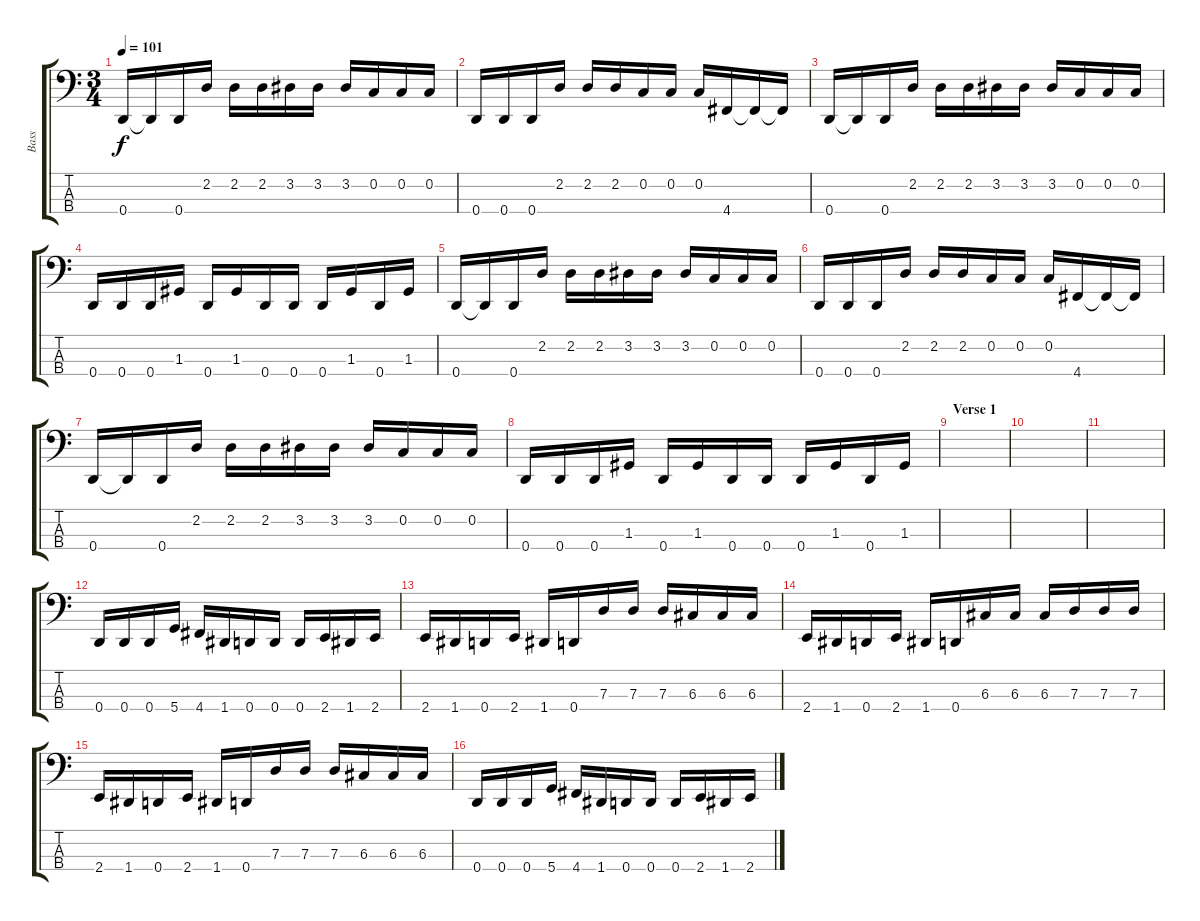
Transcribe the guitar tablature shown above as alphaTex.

\track ("Bass" "Bass") {instrument slapbass2}
\staff {score tabs}
\tuning (F2 C2 G1 D1) {hide}
\ts (3 4)
\tempo 101
\clef f4
\ks c
0.4.16{dy f} 0.4{t}.16 0.4.16 2.2.16 2.2.16 2.2.16 3.2.16 3.2.16 3.2.16 0.2.16 0.2.16 0.2.16 |
0.4.16 0.4.16 0.4.16 2.2.16 2.2.16 2.2.16 0.2.16 0.2.16 0.2.16 4.4.16 4.4{t}.16 4.4{t}.16 |
0.4.16 0.4{t}.16 0.4.16 2.2.16 2.2.16 2.2.16 3.2.16 3.2.16 3.2.16 0.2.16 0.2.16 0.2.16 |
0.4.16 0.4.16 0.4.16 1.3.16 0.4.16 1.3.16 0.4.16 0.4.16 0.4.16 1.3.16 0.4.16 1.3.16 |
0.4.16 0.4{t}.16 0.4.16 2.2.16 2.2.16 2.2.16 3.2.16 3.2.16 3.2.16 0.2.16 0.2.16 0.2.16 |
0.4.16 0.4.16 0.4.16 2.2.16 2.2.16 2.2.16 0.2.16 0.2.16 0.2.16 4.4.16 4.4{t}.16 4.4{t}.16 |
0.4.16 0.4{t}.16 0.4.16 2.2.16 2.2.16 2.2.16 3.2.16 3.2.16 3.2.16 0.2.16 0.2.16 0.2.16 |
0.4.16 0.4.16 0.4.16 1.3.16 0.4.16 1.3.16 0.4.16 0.4.16 0.4.16 1.3.16 0.4.16 1.3.16 |
\section ("" "Verse 1")
|
|
|
0.4.16 0.4.16 0.4.16 5.4.16 4.4.16 1.4.16 0.4.16 0.4.16 0.4.16 2.4.16 1.4.16 2.4.16 |
2.4.16 1.4.16 0.4.16 2.4.16 1.4.16 0.4.16 7.3.16 7.3.16 7.3.16 6.3.16 6.3.16 6.3.16 |
2.4.16 1.4.16 0.4.16 2.4.16 1.4.16 0.4.16 6.3.16 6.3.16 6.3.16 7.3.16 7.3.16 7.3.16 |
2.4.16 1.4.16 0.4.16 2.4.16 1.4.16 0.4.16 7.3.16 7.3.16 7.3.16 6.3.16 6.3.16 6.3.16 |
0.4.16 0.4.16 0.4.16 5.4.16 4.4.16 1.4.16 0.4.16 0.4.16 0.4.16 2.4.16 1.4.16 2.4.16
